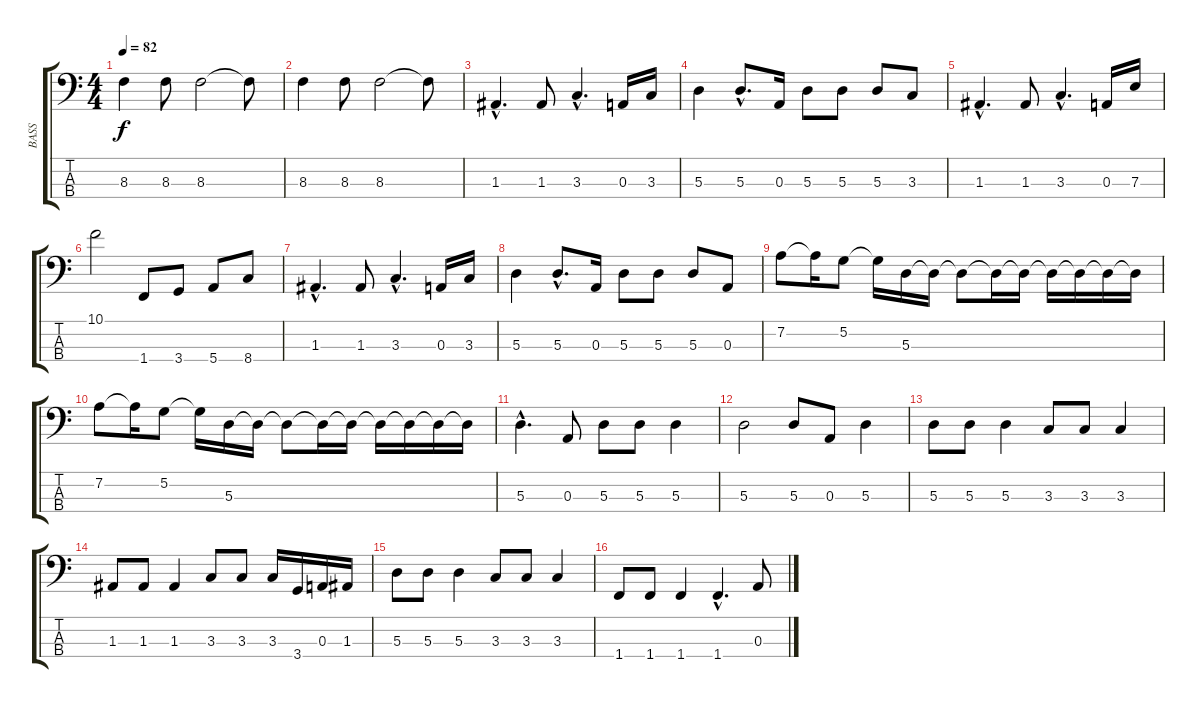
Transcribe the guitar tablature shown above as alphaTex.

\track ("BASS" "BASS") {instrument electricbassfinger}
\staff {score tabs}
\tuning (G2 D2 A1 E1) {hide}
\ts (4 4)
\tempo 82
\clef f4
\ks c
8.3.4{dy f} 8.3.8 8.3.2 8.3{t}.8 |
8.3.4 8.3.8 8.3.2 8.3{t}.8 |
1.3{hac}.4{d} 1.3.8 3.3{hac}.4{d} 0.3.16 3.3.16 |
5.3.4 5.3{hac}.8{d} 0.3.16 5.3.8 5.3.8 5.3.8 3.3.8 |
1.3{hac}.4{d} 1.3.8 3.3{hac}.4{d} 0.3.16 7.3.16 |
10.1.2 1.4.8 3.4.8 5.4.8 8.4.8 |
1.3{hac}.4{d} 1.3.8 3.3{hac}.4{d} 0.3.16 3.3.16 |
5.3.4 5.3{hac}.8{d} 0.3.16 5.3.8 5.3.8 5.3.8 0.3.8 |
7.2.8 7.2{t}.16 5.2.8 5.2{t}.16 5.3.16 5.3{t}.16 5.3{t}.8 5.3{t}.16 5.3{t}.16 5.3{t}.16 5.3{t}.16 5.3{t}.16 5.3{t}.16 |
7.2.8 7.2{t}.16 5.2.8 5.2{t}.16 5.3.16 5.3{t}.16 5.3{t}.8 5.3{t}.16 5.3{t}.16 5.3{t}.16 5.3{t}.16 5.3{t}.16 5.3{t}.16 |
5.3{hac}.4{d} 0.3.8 5.3.8 5.3.8 5.3.4 |
5.3.2 5.3.8 0.3.8 5.3.4 |
5.3.8 5.3.8 5.3.4 3.3.8 3.3.8 3.3.4 |
1.3.8 1.3.8 1.3.4 3.3.8 3.3.8 3.3.16 3.4.16 0.3.16 1.3.16 |
5.3.8 5.3.8 5.3.4 3.3.8 3.3.8 3.3.4 |
1.4.8 1.4.8 1.4.4 1.4{hac}.4{d} 0.3.8
